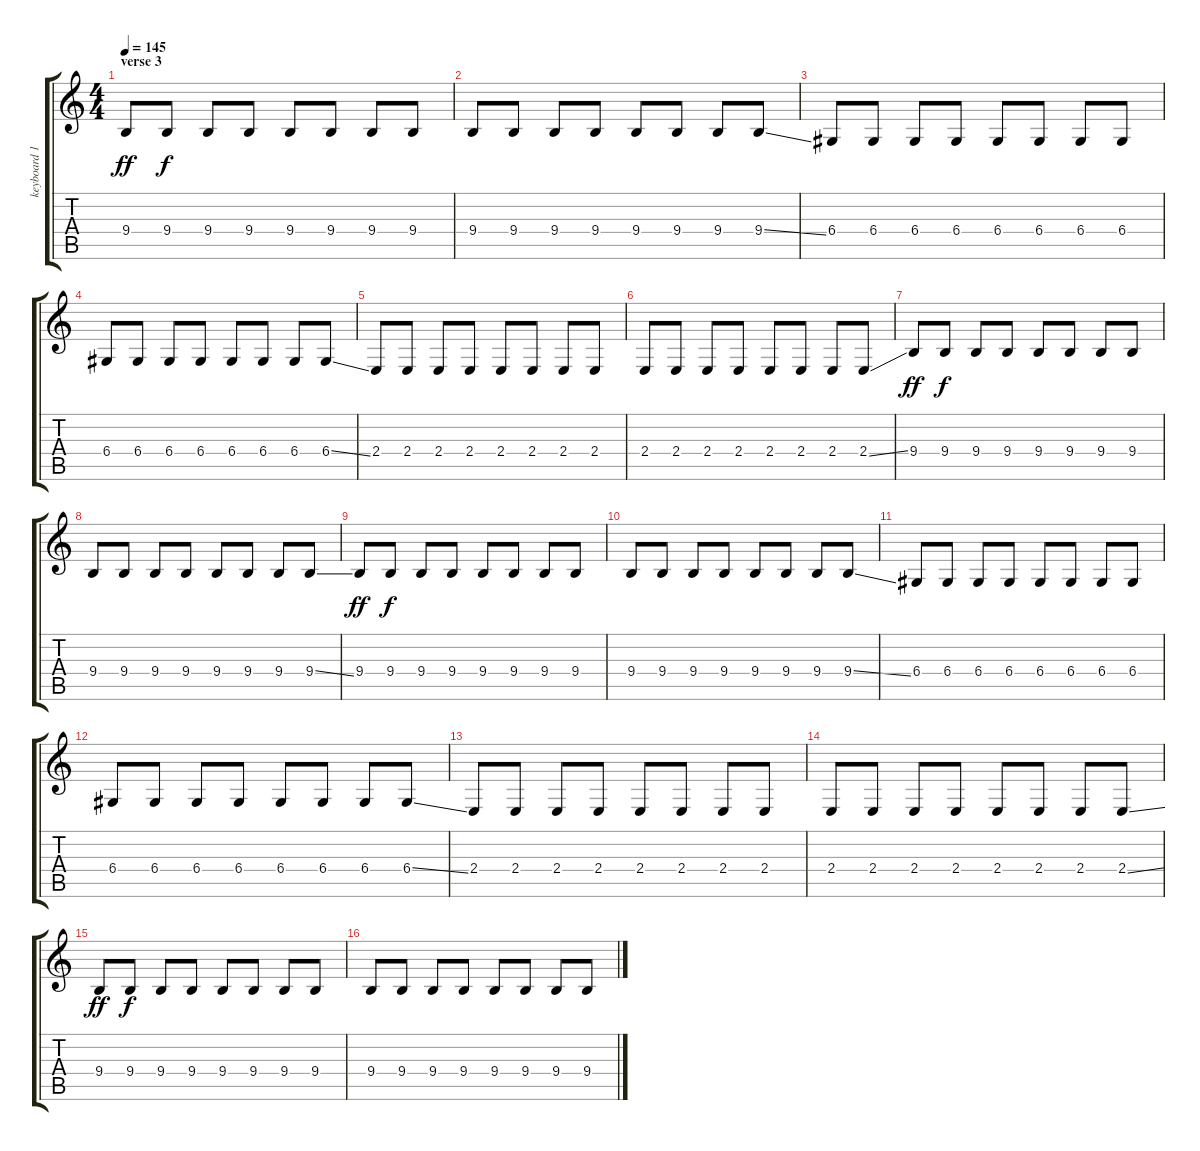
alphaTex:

\track ("keyboard 1" "keyboard 1") {instrument lead2sawtooth}
\staff {score tabs}
\tuning (E4 B3 G3 D3 A2 E2) {hide}
\ts (4 4)
\section ("" "verse 3")
\tempo 145
\clef g2
\ks c
9.4.8{dy ff} 9.4.8{dy f} 9.4.8 9.4.8 9.4.8 9.4.8 9.4.8 9.4.8 |
9.4.8 9.4.8 9.4.8 9.4.8 9.4.8 9.4.8 9.4.8 9.4{ss}.8 |
6.4.8 6.4.8 6.4.8 6.4.8 6.4.8 6.4.8 6.4.8 6.4.8 |
6.4.8 6.4.8 6.4.8 6.4.8 6.4.8 6.4.8 6.4.8 6.4{ss}.8 |
2.4.8 2.4.8 2.4.8 2.4.8 2.4.8 2.4.8 2.4.8 2.4.8 |
2.4.8 2.4.8 2.4.8 2.4.8 2.4.8 2.4.8 2.4.8 2.4{ss}.8 |
9.4.8{dy ff} 9.4.8{dy f} 9.4.8 9.4.8 9.4.8 9.4.8 9.4.8 9.4.8 |
9.4.8 9.4.8 9.4.8 9.4.8 9.4.8 9.4.8 9.4.8 9.4{ss}.8 |
9.4.8{dy ff} 9.4.8{dy f} 9.4.8 9.4.8 9.4.8 9.4.8 9.4.8 9.4.8 |
9.4.8 9.4.8 9.4.8 9.4.8 9.4.8 9.4.8 9.4.8 9.4{ss}.8 |
6.4.8 6.4.8 6.4.8 6.4.8 6.4.8 6.4.8 6.4.8 6.4.8 |
6.4.8 6.4.8 6.4.8 6.4.8 6.4.8 6.4.8 6.4.8 6.4{ss}.8 |
2.4.8 2.4.8 2.4.8 2.4.8 2.4.8 2.4.8 2.4.8 2.4.8 |
2.4.8 2.4.8 2.4.8 2.4.8 2.4.8 2.4.8 2.4.8 2.4{ss}.8 |
9.4.8{dy ff} 9.4.8{dy f} 9.4.8 9.4.8 9.4.8 9.4.8 9.4.8 9.4.8 |
9.4.8 9.4.8 9.4.8 9.4.8 9.4.8 9.4.8 9.4.8 9.4{ss}.8
